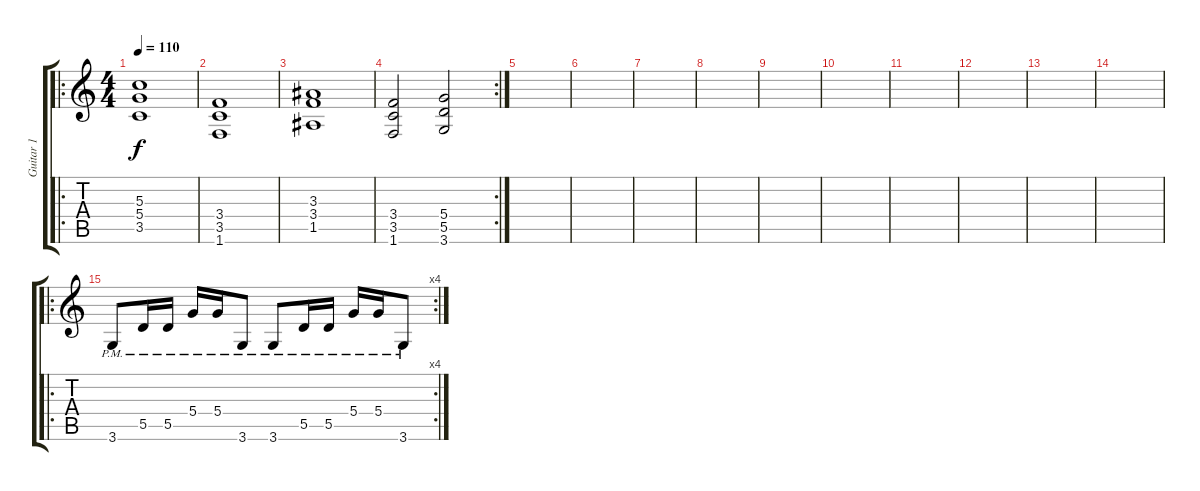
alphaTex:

\track ("Guitar 1" "Guitar 1") {instrument distortionguitar}
\staff {score tabs}
\tuning (E4 B3 G3 D3 A2 E2) {hide}
\ro
\ts (4 4)
\tempo 110
\clef g2
\ks c
(5.3 5.4 3.5).1{dy f} |
(3.4 3.5 1.6).1 |
(3.3 3.4 1.5).1 |
\rc 2
(3.4 3.5 1.6).2 (5.4 5.5 3.6).2 |
|
|
|
|
|
|
|
|
|
|
\ro
\rc 4
3.6{pm}.8 5.5{pm}.16 5.5{pm}.16 5.4{pm}.16 5.4{pm}.16 3.6{pm}.8 3.6{pm}.8 5.5{pm}.16 5.5{pm}.16 5.4{pm}.16 5.4{pm}.16 3.6{pm}.8
